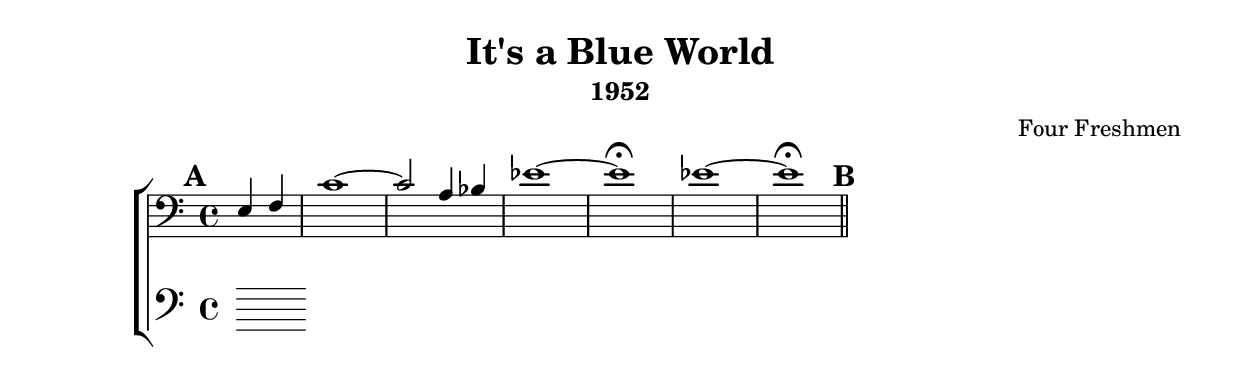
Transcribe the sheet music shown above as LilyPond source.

\version "2.18.2"

\header {
  title = "It's a Blue World"
  subtitle = "1952"
  composer = "Four Freshmen"
}


  \paper {
  top-system-spacing #'basic-distance = #10
  score-system-spacing #'basic-distance = #20
  system-system-spacing #'basic-distance = #20
  last-bottom-spacing #'basic-distance = #10
}

\include "deutsch.ly"

global = {
  \key c \major
  \time 4/4
}

sopMusic = \relative c {
  %uvod
  \mark \default
  \partial 2
  e4 f |
  c'1 ~ |
  c2 a4 b |
  es1 ~ |
  es1\fermata |
  es1 ~ |
  es1\fermata | \bar "||"

  %kitica
  \mark \default
  
}
sopWords = \lyricmode {
  hi hi hi hi
}

altoMusic = \relative c {
  %e4 f d e
}
altoWords = \lyricmode {
  ha ha ha ha
}

tenorMusic = \relative c {
  %g4 a f g
}
tenorWords = \lyricmode {
  hu hu hu hu
}

bassMusic = \relative c {
  %c4 c g c
}
bassWords = \lyricmode {
  ho ho ho ho
}

\score {
  \new ChoirStaff <<
    \new Lyrics = "sopranos" \with {
      % this is needed for lyrics above a staff
      \override VerticalAxisGroup #'staff-affinity = #DOWN
    }
    \new Staff = "women" <<
      \clef bass
      \new Voice = "sopranos" {
        \voiceOne
        << \global \sopMusic >>
      }
      \new Voice = "altos" {
        \voiceTwo
        << \global \altoMusic >>
      }
    >>
    \new Lyrics = "altos"
    \new Lyrics = "tenors" \with {
      % this is needed for lyrics above a staff
      \override VerticalAxisGroup #'staff-affinity = #DOWN
    }
    \new Staff = "men" <<
      \clef bass
      \new Voice = "tenors" {
        \voiceOne
        << \global \tenorMusic >>
      }
      \new Voice = "basses" {
        \voiceTwo << \global \bassMusic >>
      }
    >>
    \new Lyrics = "basses"
    %\context Lyrics = "sopranos" \lyricsto "sopranos" \sopWords
    \context Lyrics = "altos" \lyricsto "altos" \altoWords
    %\context Lyrics = "tenors" \lyricsto "tenors" \tenorWords
    %\context Lyrics = "basses" \lyricsto "basses" \bassWords
  >>
}